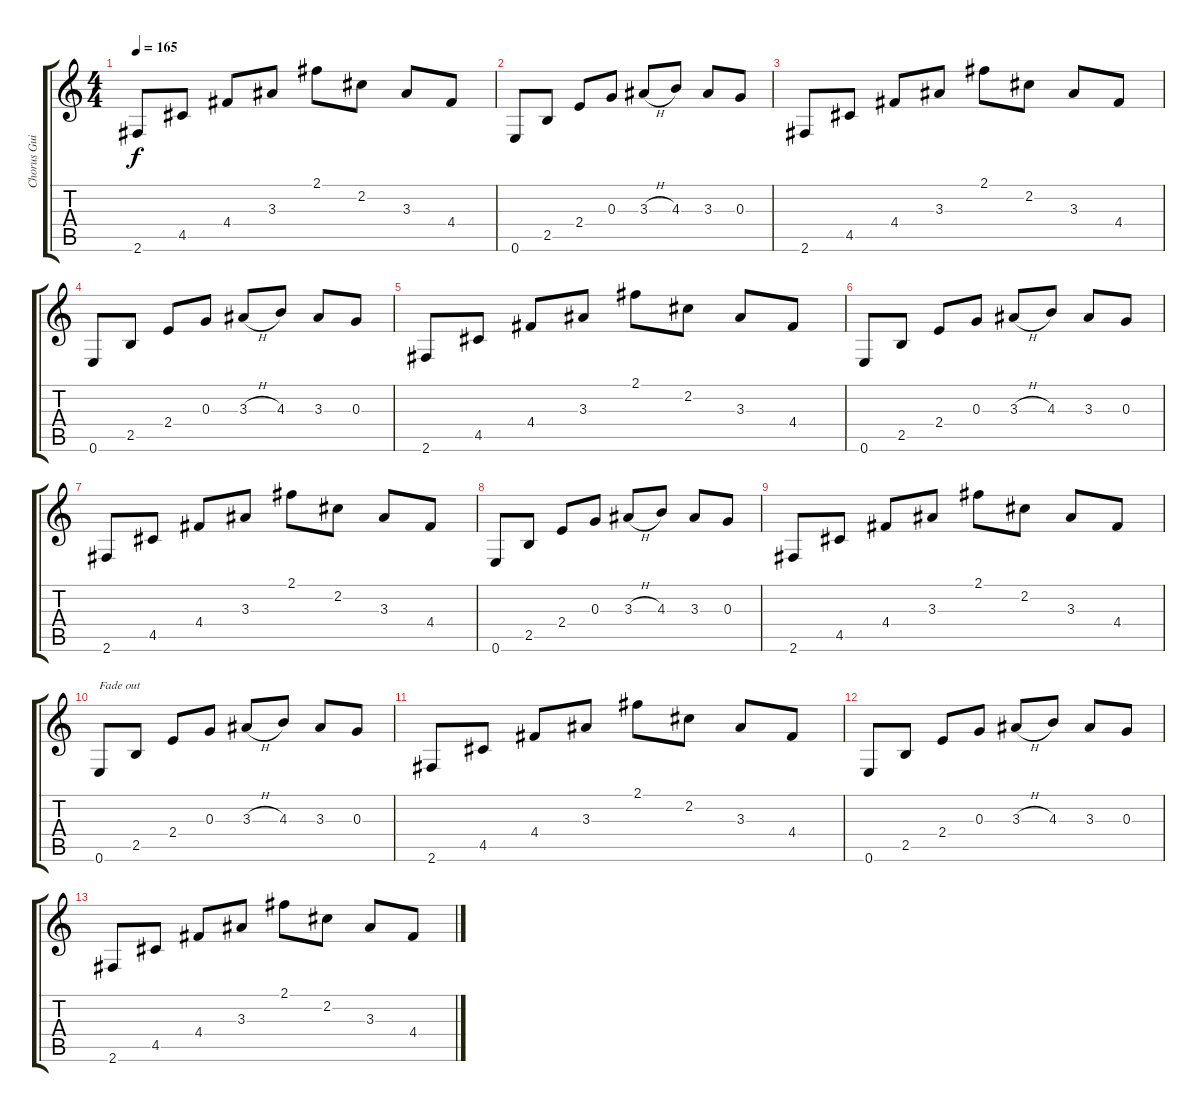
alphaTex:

\track ("Chorus Guitar" "Chorus Gui") {instrument electricguitarmuted}
\staff {score tabs}
\tuning (E4 B3 G3 D3 A2 E2) {hide}
\ts (4 4)
\tempo 165
\clef g2
\ks c
2.6.8{dy f} 4.5.8 4.4.8 3.3.8 2.1.8 2.2.8 3.3.8 4.4.8 |
0.6.8 2.5.8 2.4.8 0.3.8 3.3{h}.8 4.3.8 3.3.8 0.3.8 |
2.6.8 4.5.8 4.4.8 3.3.8 2.1.8 2.2.8 3.3.8 4.4.8 |
0.6.8 2.5.8 2.4.8 0.3.8 3.3{h}.8 4.3.8 3.3.8 0.3.8 |
2.6.8 4.5.8 4.4.8 3.3.8 2.1.8 2.2.8 3.3.8 4.4.8 |
0.6.8 2.5.8 2.4.8 0.3.8 3.3{h}.8 4.3.8 3.3.8 0.3.8 |
2.6.8 4.5.8 4.4.8 3.3.8 2.1.8 2.2.8 3.3.8 4.4.8 |
0.6.8 2.5.8 2.4.8 0.3.8 3.3{h}.8 4.3.8 3.3.8 0.3.8 |
2.6.8 4.5.8 4.4.8 3.3.8 2.1.8 2.2.8 3.3.8 4.4.8 |
0.6.8{txt "Fade out" volume 6} 2.5.8 2.4.8 0.3.8 3.3{h}.8 4.3.8 3.3.8 0.3.8 |
2.6.8 4.5.8 4.4.8 3.3.8 2.1.8 2.2.8 3.3.8 4.4.8 |
0.6.8{volume 0} 2.5.8 2.4.8 0.3.8 3.3{h}.8 4.3.8 3.3.8 0.3.8 |
2.6.8 4.5.8 4.4.8 3.3.8 2.1.8 2.2.8 3.3.8 4.4.8
